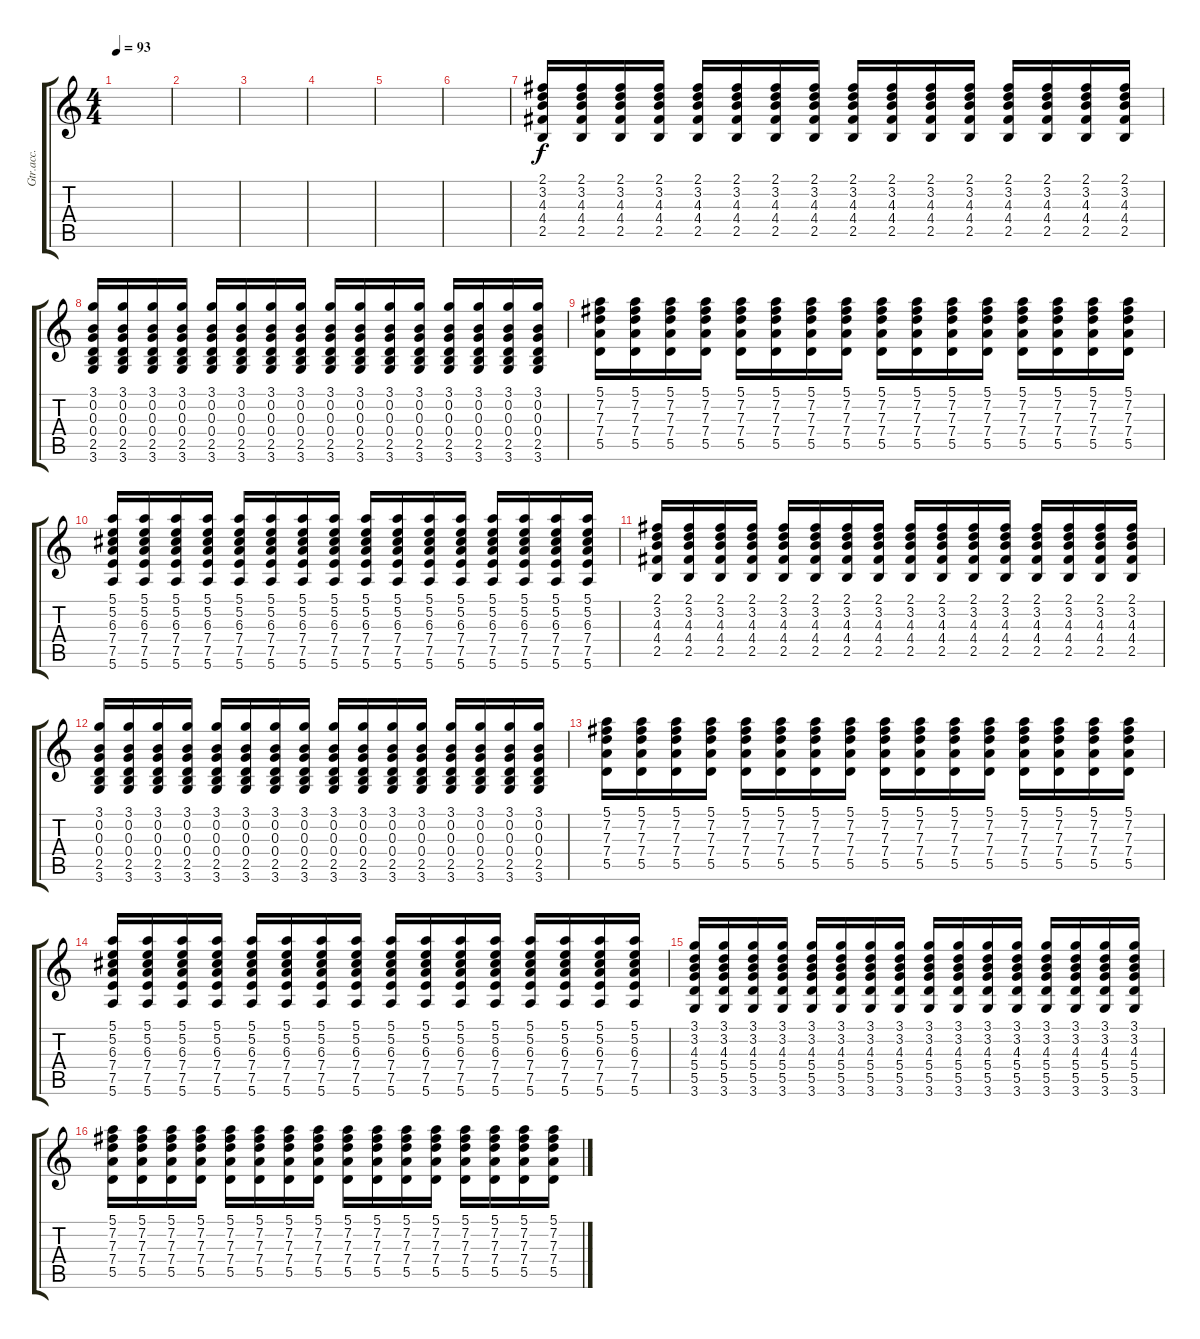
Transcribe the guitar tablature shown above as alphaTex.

\track ("Gtr.acc." "Gtr.acc.") {instrument acousticguitarsteel}
\staff {score tabs}
\tuning (E4 B3 G3 D3 A2 E2) {hide}
\ts (4 4)
\tempo 93
\clef g2
\ks c
|
|
|
|
|
|
\section ("" "")
(2.1 3.2 4.3 4.4 2.5).16 (2.1 3.2 4.3 4.4 2.5).16 (2.1 3.2 4.3 4.4 2.5).16 (2.1 3.2 4.3 4.4 2.5).16 (2.1 3.2 4.3 4.4 2.5).16 (2.1 3.2 4.3 4.4 2.5).16 (2.1 3.2 4.3 4.4 2.5).16 (2.1 3.2 4.3 4.4 2.5).16 (2.1 3.2 4.3 4.4 2.5).16 (2.1 3.2 4.3 4.4 2.5).16 (2.1 3.2 4.3 4.4 2.5).16 (2.1 3.2 4.3 4.4 2.5).16 (2.1 3.2 4.3 4.4 2.5).16 (2.1 3.2 4.3 4.4 2.5).16 (2.1 3.2 4.3 4.4 2.5).16 (2.1 3.2 4.3 4.4 2.5).16 |
(3.1 0.2 0.3 0.4 2.5 3.6).16 (3.1 0.2 0.3 0.4 2.5 3.6).16 (3.1 0.2 0.3 0.4 2.5 3.6).16 (3.1 0.2 0.3 0.4 2.5 3.6).16 (3.1 0.2 0.3 0.4 2.5 3.6).16 (3.1 0.2 0.3 0.4 2.5 3.6).16 (3.1 0.2 0.3 0.4 2.5 3.6).16 (3.1 0.2 0.3 0.4 2.5 3.6).16 (3.1 0.2 0.3 0.4 2.5 3.6).16 (3.1 0.2 0.3 0.4 2.5 3.6).16 (3.1 0.2 0.3 0.4 2.5 3.6).16 (3.1 0.2 0.3 0.4 2.5 3.6).16 (3.1 0.2 0.3 0.4 2.5 3.6).16 (3.1 0.2 0.3 0.4 2.5 3.6).16 (3.1 0.2 0.3 0.4 2.5 3.6).16 (3.1 0.2 0.3 0.4 2.5 3.6).16 |
(5.1 7.2 7.3 7.4 5.5).16 (5.1 7.2 7.3 7.4 5.5).16 (5.1 7.2 7.3 7.4 5.5).16 (5.1 7.2 7.3 7.4 5.5).16 (5.1 7.2 7.3 7.4 5.5).16 (5.1 7.2 7.3 7.4 5.5).16 (5.1 7.2 7.3 7.4 5.5).16 (5.1 7.2 7.3 7.4 5.5).16 (5.1 7.2 7.3 7.4 5.5).16 (5.1 7.2 7.3 7.4 5.5).16 (5.1 7.2 7.3 7.4 5.5).16 (5.1 7.2 7.3 7.4 5.5).16 (5.1 7.2 7.3 7.4 5.5).16 (5.1 7.2 7.3 7.4 5.5).16 (5.1 7.2 7.3 7.4 5.5).16 (5.1 7.2 7.3 7.4 5.5).16 |
(5.1 5.2 6.3 7.4 7.5 5.6).16 (5.1 5.2 6.3 7.4 7.5 5.6).16 (5.1 5.2 6.3 7.4 7.5 5.6).16 (5.1 5.2 6.3 7.4 7.5 5.6).16 (5.1 5.2 6.3 7.4 7.5 5.6).16 (5.1 5.2 6.3 7.4 7.5 5.6).16 (5.1 5.2 6.3 7.4 7.5 5.6).16 (5.1 5.2 6.3 7.4 7.5 5.6).16 (5.1 5.2 6.3 7.4 7.5 5.6).16 (5.1 5.2 6.3 7.4 7.5 5.6).16 (5.1 5.2 6.3 7.4 7.5 5.6).16 (5.1 5.2 6.3 7.4 7.5 5.6).16 (5.1 5.2 6.3 7.4 7.5 5.6).16 (5.1 5.2 6.3 7.4 7.5 5.6).16 (5.1 5.2 6.3 7.4 7.5 5.6).16 (5.1 5.2 6.3 7.4 7.5 5.6).16 |
(2.1 3.2 4.3 4.4 2.5).16 (2.1 3.2 4.3 4.4 2.5).16 (2.1 3.2 4.3 4.4 2.5).16 (2.1 3.2 4.3 4.4 2.5).16 (2.1 3.2 4.3 4.4 2.5).16 (2.1 3.2 4.3 4.4 2.5).16 (2.1 3.2 4.3 4.4 2.5).16 (2.1 3.2 4.3 4.4 2.5).16 (2.1 3.2 4.3 4.4 2.5).16 (2.1 3.2 4.3 4.4 2.5).16 (2.1 3.2 4.3 4.4 2.5).16 (2.1 3.2 4.3 4.4 2.5).16 (2.1 3.2 4.3 4.4 2.5).16 (2.1 3.2 4.3 4.4 2.5).16 (2.1 3.2 4.3 4.4 2.5).16 (2.1 3.2 4.3 4.4 2.5).16 |
(3.1 0.2 0.3 0.4 2.5 3.6).16 (3.1 0.2 0.3 0.4 2.5 3.6).16 (3.1 0.2 0.3 0.4 2.5 3.6).16 (3.1 0.2 0.3 0.4 2.5 3.6).16 (3.1 0.2 0.3 0.4 2.5 3.6).16 (3.1 0.2 0.3 0.4 2.5 3.6).16 (3.1 0.2 0.3 0.4 2.5 3.6).16 (3.1 0.2 0.3 0.4 2.5 3.6).16 (3.1 0.2 0.3 0.4 2.5 3.6).16 (3.1 0.2 0.3 0.4 2.5 3.6).16 (3.1 0.2 0.3 0.4 2.5 3.6).16 (3.1 0.2 0.3 0.4 2.5 3.6).16 (3.1 0.2 0.3 0.4 2.5 3.6).16 (3.1 0.2 0.3 0.4 2.5 3.6).16 (3.1 0.2 0.3 0.4 2.5 3.6).16 (3.1 0.2 0.3 0.4 2.5 3.6).16 |
(5.1 7.2 7.3 7.4 5.5).16 (5.1 7.2 7.3 7.4 5.5).16 (5.1 7.2 7.3 7.4 5.5).16 (5.1 7.2 7.3 7.4 5.5).16 (5.1 7.2 7.3 7.4 5.5).16 (5.1 7.2 7.3 7.4 5.5).16 (5.1 7.2 7.3 7.4 5.5).16 (5.1 7.2 7.3 7.4 5.5).16 (5.1 7.2 7.3 7.4 5.5).16 (5.1 7.2 7.3 7.4 5.5).16 (5.1 7.2 7.3 7.4 5.5).16 (5.1 7.2 7.3 7.4 5.5).16 (5.1 7.2 7.3 7.4 5.5).16 (5.1 7.2 7.3 7.4 5.5).16 (5.1 7.2 7.3 7.4 5.5).16 (5.1 7.2 7.3 7.4 5.5).16 |
(5.1 5.2 6.3 7.4 7.5 5.6).16 (5.1 5.2 6.3 7.4 7.5 5.6).16 (5.1 5.2 6.3 7.4 7.5 5.6).16 (5.1 5.2 6.3 7.4 7.5 5.6).16 (5.1 5.2 6.3 7.4 7.5 5.6).16 (5.1 5.2 6.3 7.4 7.5 5.6).16 (5.1 5.2 6.3 7.4 7.5 5.6).16 (5.1 5.2 6.3 7.4 7.5 5.6).16 (5.1 5.2 6.3 7.4 7.5 5.6).16 (5.1 5.2 6.3 7.4 7.5 5.6).16 (5.1 5.2 6.3 7.4 7.5 5.6).16 (5.1 5.2 6.3 7.4 7.5 5.6).16 (5.1 5.2 6.3 7.4 7.5 5.6).16 (5.1 5.2 6.3 7.4 7.5 5.6).16 (5.1 5.2 6.3 7.4 7.5 5.6).16 (5.1 5.2 6.3 7.4 7.5 5.6).16 |
\section ("" "")
(3.1 3.2 4.3 5.4 5.5 3.6).16 (3.1 3.2 4.3 5.4 5.5 3.6).16 (3.1 3.2 4.3 5.4 5.5 3.6).16 (3.1 3.2 4.3 5.4 5.5 3.6).16 (3.1 3.2 4.3 5.4 5.5 3.6).16 (3.1 3.2 4.3 5.4 5.5 3.6).16 (3.1 3.2 4.3 5.4 5.5 3.6).16 (3.1 3.2 4.3 5.4 5.5 3.6).16 (3.1 3.2 4.3 5.4 5.5 3.6).16 (3.1 3.2 4.3 5.4 5.5 3.6).16 (3.1 3.2 4.3 5.4 5.5 3.6).16 (3.1 3.2 4.3 5.4 5.5 3.6).16 (3.1 3.2 4.3 5.4 5.5 3.6).16 (3.1 3.2 4.3 5.4 5.5 3.6).16 (3.1 3.2 4.3 5.4 5.5 3.6).16 (3.1 3.2 4.3 5.4 5.5 3.6).16 |
(5.1 7.2 7.3 7.4 5.5).16 (5.1 7.2 7.3 7.4 5.5).16 (5.1 7.2 7.3 7.4 5.5).16 (5.1 7.2 7.3 7.4 5.5).16 (5.1 7.2 7.3 7.4 5.5).16 (5.1 7.2 7.3 7.4 5.5).16 (5.1 7.2 7.3 7.4 5.5).16 (5.1 7.2 7.3 7.4 5.5).16 (5.1 7.2 7.3 7.4 5.5).16 (5.1 7.2 7.3 7.4 5.5).16 (5.1 7.2 7.3 7.4 5.5).16 (5.1 7.2 7.3 7.4 5.5).16 (5.1 7.2 7.3 7.4 5.5).16 (5.1 7.2 7.3 7.4 5.5).16 (5.1 7.2 7.3 7.4 5.5).16 (5.1 7.2 7.3 7.4 5.5).16
